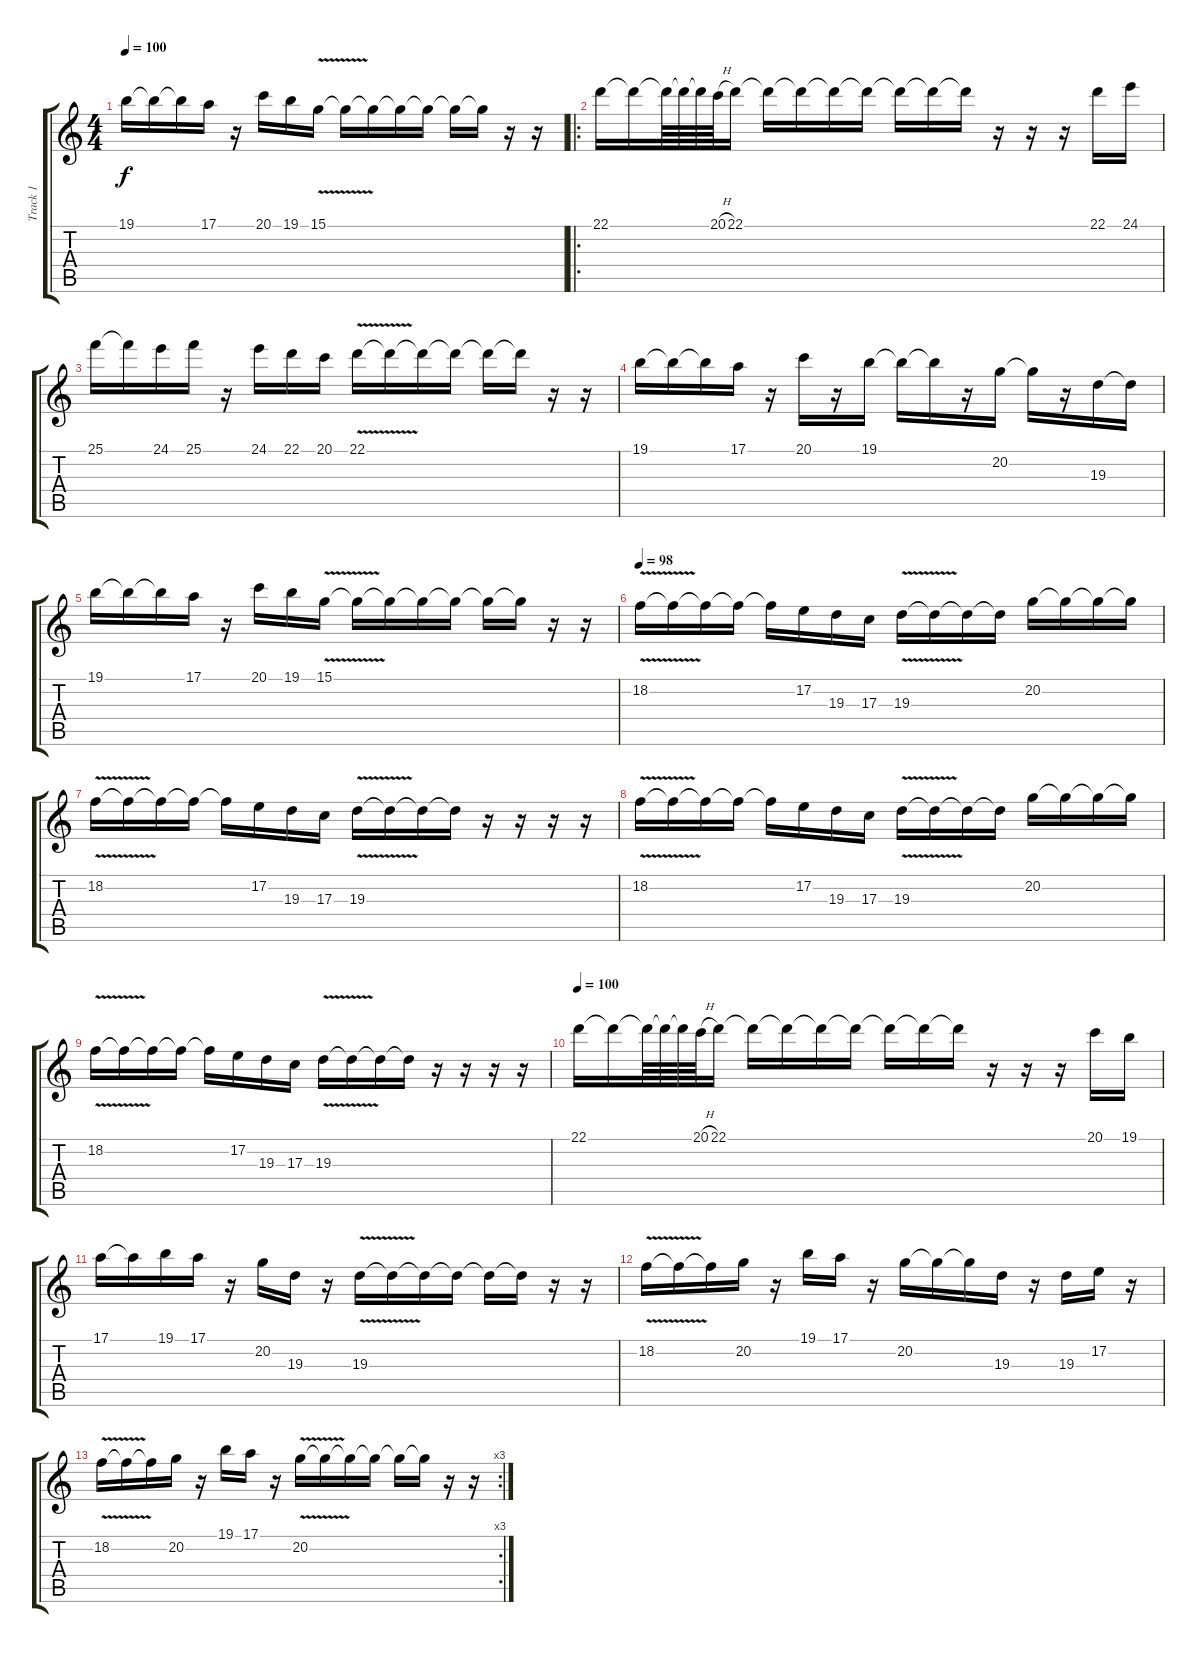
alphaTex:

\track ("Track 1" "Track 1") {instrument flute}
\staff {score tabs}
\tuning (E4 B3 G3 D3 A2 E2) {hide}
\ts (4 4)
\tempo 100
\clef g2
\ks c
19.1.16{dy f} 19.1{t}.16 19.1{t}.16 17.1.16 r.16 20.1.16 19.1.16 15.1{v}.16 15.1{t}.16 15.1{t}.16 15.1{t}.16 15.1{t}.16 15.1{t}.16 15.1{t}.16 r.16 r.16 |
\ro
22.1.16 22.1{t}.16 22.1{t}.64 22.1{t}.64 22.1{t}.64 20.1{h}.64 22.1.16 22.1{t}.16 22.1{t}.16 22.1{t}.16 22.1{t}.16 22.1{t}.16 22.1{t}.16 22.1{t}.16 r.16 r.16 r.16 22.1.16 24.1.16 |
25.1.16 25.1{t}.16 24.1.16 25.1.16 r.16 24.1.16 22.1.16 20.1.16 22.1{v}.16 22.1{t}.16 22.1{t}.16 22.1{t}.16 22.1{t}.16 22.1{t}.16 r.16 r.16 |
19.1.16 19.1{t}.16 19.1{t}.16 17.1.16 r.16 20.1.16 r.16 19.1.16 19.1{t}.16 19.1{t}.16 r.16 20.2.16 20.2{t}.16 r.16 19.3.16 19.3{t}.16 |
19.1.16 19.1{t}.16 19.1{t}.16 17.1.16 r.16 20.1.16 19.1.16 15.1{v}.16 15.1{t}.16 15.1{t}.16 15.1{t}.16 15.1{t}.16 15.1{t}.16 15.1{t}.16 r.16 r.16 |
\tempo 98
18.2{v}.16 18.2{t}.16 18.2{t}.16 18.2{t}.16 18.2{t}.16 17.2.16 19.3.16 17.3.16 19.3{v}.16 19.3{t}.16 19.3{t}.16 19.3{t}.16 20.2.16 20.2{t}.16 20.2{t}.16 20.2{t}.16 |
18.2{v}.16 18.2{t}.16 18.2{t}.16 18.2{t}.16 18.2{t}.16 17.2.16 19.3.16 17.3.16 19.3{v}.16 19.3{t}.16 19.3{t}.16 19.3{t}.16 r.16 r.16 r.16 r.16 |
18.2{v}.16 18.2{t}.16 18.2{t}.16 18.2{t}.16 18.2{t}.16 17.2.16 19.3.16 17.3.16 19.3{v}.16 19.3{t}.16 19.3{t}.16 19.3{t}.16 20.2.16 20.2{t}.16 20.2{t}.16 20.2{t}.16 |
18.2{v}.16 18.2{t}.16 18.2{t}.16 18.2{t}.16 18.2{t}.16 17.2.16 19.3.16 17.3.16 19.3{v}.16 19.3{t}.16 19.3{t}.16 19.3{t}.16 r.16 r.16 r.16 r.16 |
\tempo 100
22.1.16 22.1{t}.16 22.1{t}.64 22.1{t}.64 22.1{t}.64 20.1{h}.64 22.1.16 22.1{t}.16 22.1{t}.16 22.1{t}.16 22.1{t}.16 22.1{t}.16 22.1{t}.16 22.1{t}.16 r.16 r.16 r.16 20.1.16 19.1.16 |
17.1.16 17.1{t}.16 19.1.16 17.1.16 r.16 20.2.16 19.3.16 r.16 19.3{v}.16 19.3{t}.16 19.3{t}.16 19.3{t}.16 19.3{t}.16 19.3{t}.16 r.16 r.16 |
18.2{v}.16 18.2{t}.16 18.2{t}.16 20.2.16 r.16 19.1.16 17.1.16 r.16 20.2.16 20.2{t}.16 20.2{t}.16 19.3.16 r.16 19.3.16 17.2.16 r.16 |
\rc 3
18.2{v}.16 18.2{t}.16 18.2{t}.16 20.2.16 r.16 19.1.16 17.1.16 r.16 20.2{v}.16 20.2{t}.16 20.2{t}.16 20.2{t}.16 20.2{t}.16 20.2{t}.16 r.16 r.16
